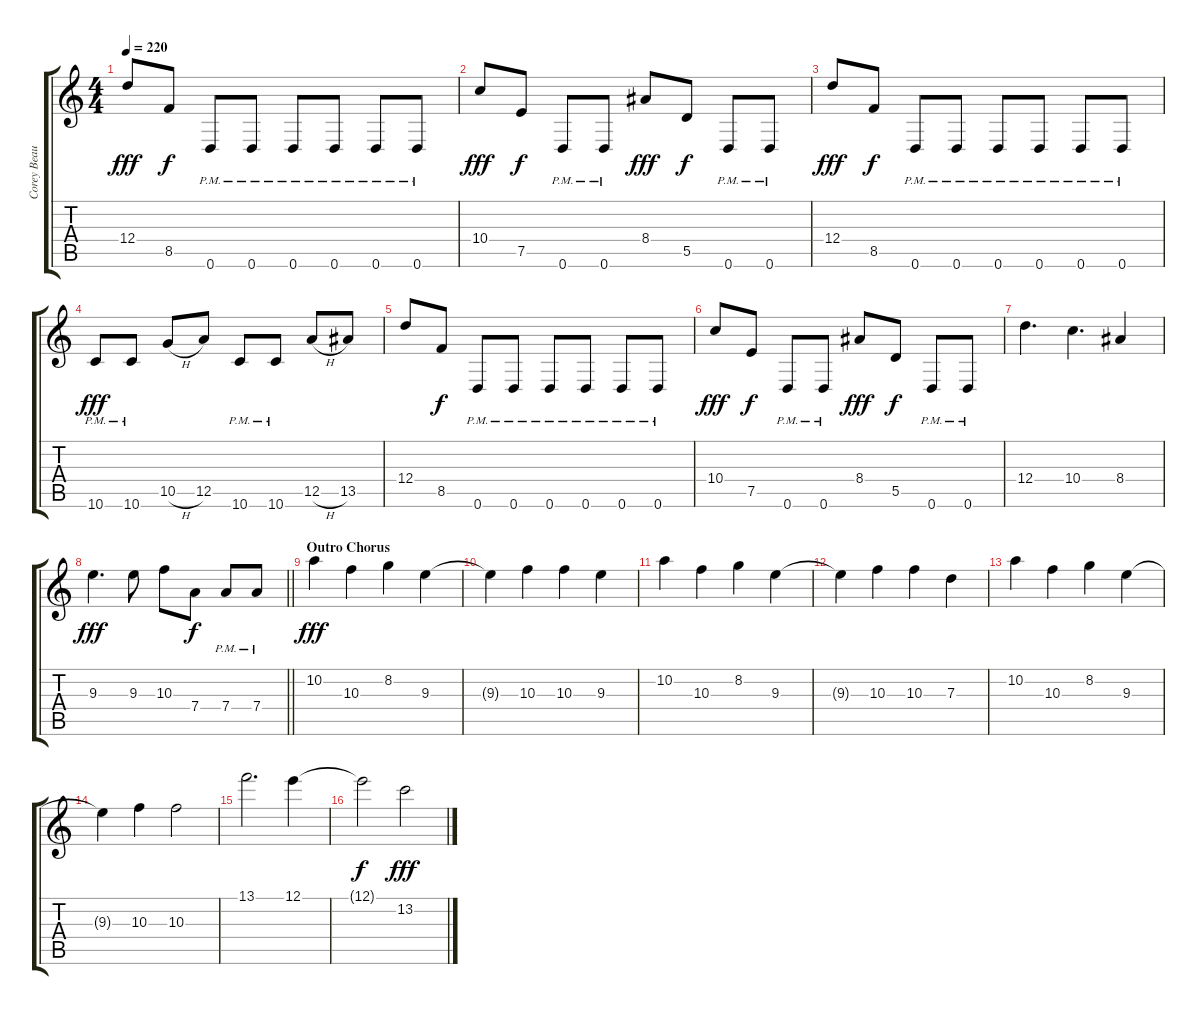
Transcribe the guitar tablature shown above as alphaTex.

\track ("Corey Beaulieu" "Corey Beau") {instrument distortionguitar}
\staff {score tabs}
\tuning (E4 B3 G3 D3 A2 D2) {hide}
\ts (4 4)
\tempo 220
\clef g2
\ks c
12.4.8{dy fff balance 16} 8.5.8{dy f} 0.6{pm}.8 0.6{pm}.8 0.6{pm}.8 0.6{pm}.8 0.6{pm}.8 0.6{pm}.8 |
10.4.8{dy fff} 7.5.8{dy f} 0.6{pm}.8 0.6{pm}.8 8.4.8{dy fff} 5.5.8{dy f} 0.6{pm}.8 0.6{pm}.8 |
12.4.8{dy fff} 8.5.8{dy f} 0.6{pm}.8 0.6{pm}.8 0.6{pm}.8 0.6{pm}.8 0.6{pm}.8 0.6{pm}.8 |
10.6{pm}.8{dy fff} 10.6{pm}.8 10.5{h}.8 12.5.8 10.6{pm}.8 10.6{pm}.8 12.5{h}.8 13.5.8 |
12.4.8 8.5.8{dy f} 0.6{pm}.8 0.6{pm}.8 0.6{pm}.8 0.6{pm}.8 0.6{pm}.8 0.6{pm}.8 |
10.4.8{dy fff} 7.5.8{dy f} 0.6{pm}.8 0.6{pm}.8 8.4.8{dy fff} 5.5.8{dy f} 0.6{pm}.8 0.6{pm}.8 |
12.4.4{d balance 8} 10.4.4{d} 8.4.4 |
\barLineRight lightlight
9.3.4{d dy fff} 9.3.8 10.3.8 7.4.8{dy f} 7.4{pm}.8 7.4{pm}.8 |
\section ("" "Outro Chorus")
10.2.4{dy fff balance 0} 10.3.4 8.2.4 9.3.4 |
9.3{t}.4 10.3.4 10.3.4 9.3.4 |
10.2.4 10.3.4 8.2.4 9.3.4 |
9.3{t}.4 10.3.4 10.3.4 7.3.4 |
10.2.4 10.3.4 8.2.4 9.3.4 |
9.3{t}.4 10.3.4 10.3.2 |
13.1.2{d} 12.1.4 |
12.1{t}.2{dy f} 13.2.2{dy fff}
